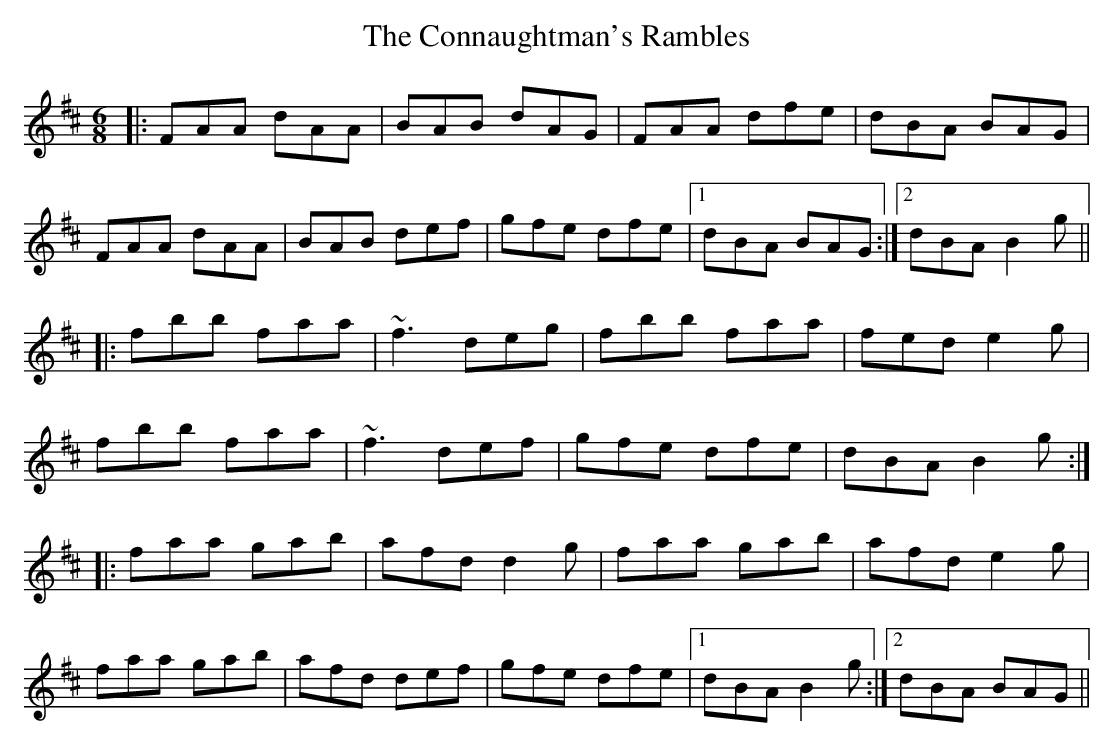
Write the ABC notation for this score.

X:1
T: The Connaughtman's Rambles
M: 6/8
L: 1/8
K: Dmaj
|:FAA dAA|BAB dAG|FAA dfe|dBA BAG|
FAA dAA|BAB def|gfe dfe|1 dBA BAG:|2 dBA B2g||
|:fbb faa|~f3 deg|fbb faa|fed e2g|
fbb faa|~f3 def|gfe dfe|dBA B2g:|
|:faa gab|afd d2g|faa gab|afd e2g|
faa gab|afd def|gfe dfe|1 dBA B2g:|2 dBA BAG||
